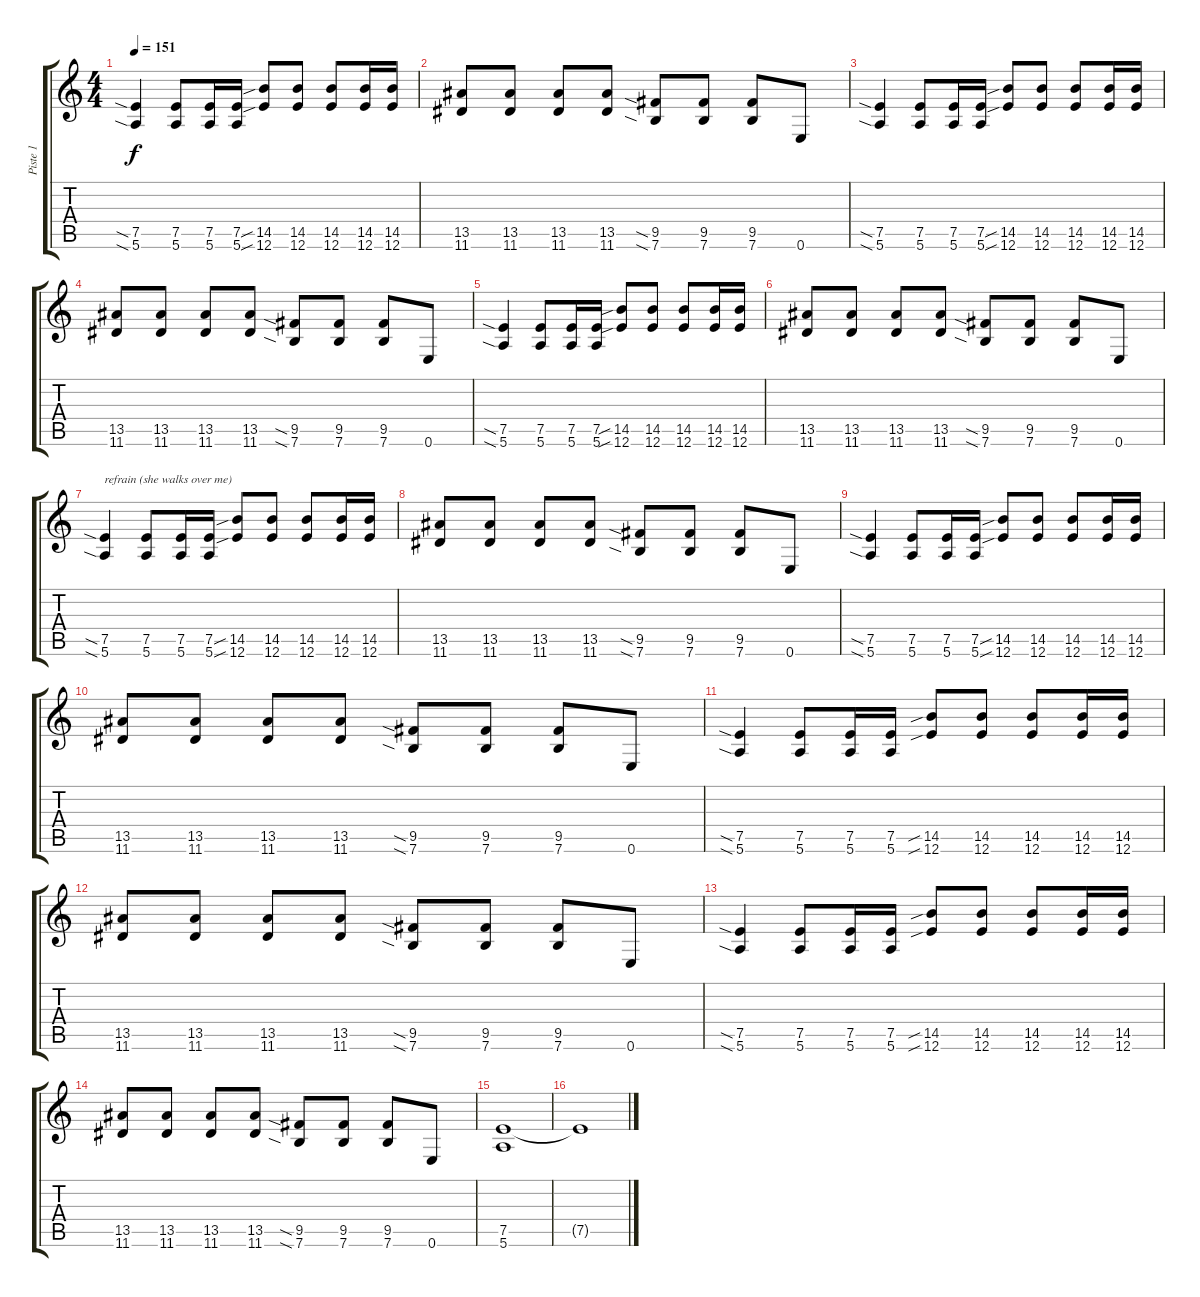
\track ("Piste 1" "Piste 1") {instrument overdrivenguitar}
\staff {score tabs}
\tuning (E4 B3 G3 D3 A2 E2) {hide}
\ts (4 4)
\tempo 151
\clef g2
\ks c
(7.5{sia} 5.6{sia}).4{dy f} (7.5 5.6).8 (7.5 5.6).16 (7.5 5.6).16 (14.5{sib} 12.6{sib}).8 (14.5 12.6).8 (14.5 12.6).8 (14.5 12.6).16 (14.5 12.6).16 |
(13.5 11.6).8 (13.5 11.6).8 (13.5 11.6).8 (13.5 11.6).8 (9.5{sia} 7.6{sia}).8 (9.5 7.6).8 (9.5 7.6).8 0.6.8 |
(7.5{sia} 5.6{sia}).4 (7.5 5.6).8 (7.5 5.6).16 (7.5 5.6).16 (14.5{sib} 12.6{sib}).8 (14.5 12.6).8 (14.5 12.6).8 (14.5 12.6).16 (14.5 12.6).16 |
(13.5 11.6).8 (13.5 11.6).8 (13.5 11.6).8 (13.5 11.6).8 (9.5{sia} 7.6{sia}).8 (9.5 7.6).8 (9.5 7.6).8 0.6.8 |
(7.5{sia} 5.6{sia}).4 (7.5 5.6).8 (7.5 5.6).16 (7.5 5.6).16 (14.5{sib} 12.6{sib}).8 (14.5 12.6).8 (14.5 12.6).8 (14.5 12.6).16 (14.5 12.6).16 |
(13.5 11.6).8 (13.5 11.6).8 (13.5 11.6).8 (13.5 11.6).8 (9.5{sia} 7.6{sia}).8 (9.5 7.6).8 (9.5 7.6).8 0.6.8 |
(7.5{sia} 5.6{sia}).4{txt "refrain (she walks over me)"} (7.5 5.6).8 (7.5 5.6).16 (7.5 5.6).16 (14.5{sib} 12.6{sib}).8 (14.5 12.6).8 (14.5 12.6).8 (14.5 12.6).16 (14.5 12.6).16 |
(13.5 11.6).8 (13.5 11.6).8 (13.5 11.6).8 (13.5 11.6).8 (9.5{sia} 7.6{sia}).8 (9.5 7.6).8 (9.5 7.6).8 0.6.8 |
(7.5{sia} 5.6{sia}).4 (7.5 5.6).8 (7.5 5.6).16 (7.5 5.6).16 (14.5{sib} 12.6{sib}).8 (14.5 12.6).8 (14.5 12.6).8 (14.5 12.6).16 (14.5 12.6).16 |
(13.5 11.6).8 (13.5 11.6).8 (13.5 11.6).8 (13.5 11.6).8 (9.5{sia} 7.6{sia}).8 (9.5 7.6).8 (9.5 7.6).8 0.6.8 |
(7.5{sia} 5.6{sia}).4 (7.5 5.6).8 (7.5 5.6).16 (7.5 5.6).16 (14.5{sib} 12.6{sib}).8 (14.5 12.6).8 (14.5 12.6).8 (14.5 12.6).16 (14.5 12.6).16 |
(13.5 11.6).8 (13.5 11.6).8 (13.5 11.6).8 (13.5 11.6).8 (9.5{sia} 7.6{sia}).8 (9.5 7.6).8 (9.5 7.6).8 0.6.8 |
(7.5{sia} 5.6{sia}).4 (7.5 5.6).8 (7.5 5.6).16 (7.5 5.6).16 (14.5{sib} 12.6{sib}).8 (14.5 12.6).8 (14.5 12.6).8 (14.5 12.6).16 (14.5 12.6).16 |
(13.5 11.6).8 (13.5 11.6).8 (13.5 11.6).8 (13.5 11.6).8 (9.5{sia} 7.6{sia}).8 (9.5 7.6).8 (9.5 7.6).8 0.6.8 |
(7.5 5.6).1 |
7.5{t}.1
